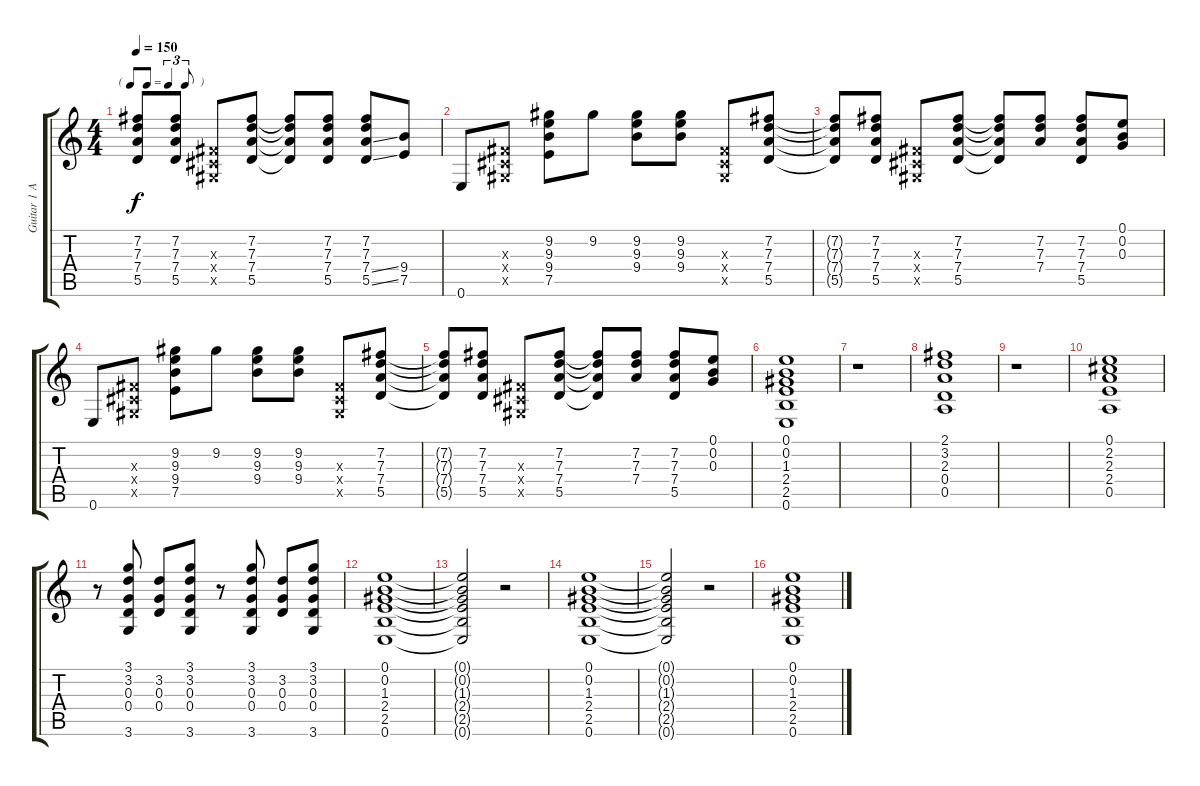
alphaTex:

\track ("Guitar 1 Ac" "Guitar 1 A") {instrument acousticguitarsteel}
\staff {score tabs}
\tuning (E4 B3 G3 D3 A2 E2) {hide}
\ts (4 4)
\tf triplet8th
\tempo 150
\clef g2
\ks c
(7.2{t} 7.3{t} 7.4{t} 5.5{t}).8{dy f} (7.2 7.3 7.4 5.5).8 (-1.3{x} -1.4{x} -1.5{x}).8 (7.2 7.3 7.4 5.5).8 (7.2{t} 7.3{t} 7.4{t} 5.5{t}).8 (7.2 7.3 7.4 5.5).8 (7.2 7.3 7.4{ss} 5.5{ss}).8 (9.4 7.5).8 |
0.6.8 (-1.3{x} -1.4{x} -1.5{x}).8 (9.2 9.3 9.4 7.5).8 9.2.8 (9.2 9.3 9.4).8 (9.2 9.3 9.4).8 (-1.3{x} -1.4{x} -1.5{x}).8 (7.2 7.3 7.4 5.5).8 |
(7.2{t} 7.3{t} 7.4{t} 5.5{t}).8 (7.2 7.3 7.4 5.5).8 (-1.3{x} -1.4{x} -1.5{x}).8 (7.2 7.3 7.4 5.5).8 (7.2{t} 7.3{t} 7.4{t} 5.5{t}).8 (7.2 7.3 7.4).8 (7.2 7.3 7.4 5.5).8 (0.1 0.2 0.3).8 |
0.6.8 (-1.3{x} -1.4{x} -1.5{x}).8 (9.2 9.3 9.4 7.5).8 9.2.8 (9.2 9.3 9.4).8 (9.2 9.3 9.4).8 (-1.3{x} -1.4{x} -1.5{x}).8 (7.2 7.3 7.4 5.5).8 |
(7.2{t} 7.3{t} 7.4{t} 5.5{t}).8 (7.2 7.3 7.4 5.5).8 (-1.3{x} -1.4{x} -1.5{x}).8 (7.2 7.3 7.4 5.5).8 (7.2{t} 7.3{t} 7.4{t} 5.5{t}).8 (7.2 7.3 7.4).8 (7.2 7.3 7.4 5.5).8 (0.1 0.2 0.3).8 |
(0.1 0.2 1.3 2.4 2.5 0.6).1 |
r.1 |
(2.1 3.2 2.3 0.4 0.5).1 |
r.1 |
(0.1 2.2 2.3 2.4 0.5).1 |
r.8 (3.1 3.2 0.3 0.4 3.6).8 (3.2 0.3 0.4).8 (3.1 3.2 0.3 0.4 3.6).8 r.8 (3.1 3.2 0.3 0.4 3.6).8 (3.2 0.3 0.4).8 (3.1 3.2 0.3 0.4 3.6).8 |
(0.1 0.2 1.3 2.4 2.5 0.6).1 |
(0.1{t} 0.2{t} 1.3{t} 2.4{t} 2.5{t} 0.6{t}).2 r.2 |
(0.1 0.2 1.3 2.4 2.5 0.6).1 |
(0.1{t} 0.2{t} 1.3{t} 2.4{t} 2.5{t} 0.6{t}).2 r.2 |
(0.1 0.2 1.3 2.4 2.5 0.6).1
